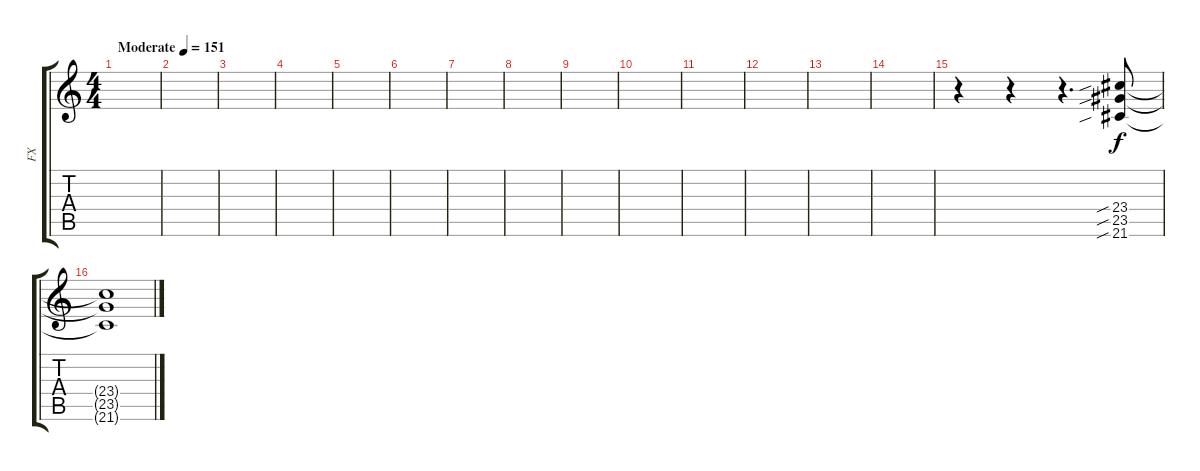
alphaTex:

\track ("FX" "FX") {instrument seashore}
\staff {score tabs}
\tuning (E4 B3 G3 D3 A2 E2) {hide}
\ts (4 4)
\tempo (151 "Moderate")
\clef g2
\ks c
|
|
|
|
|
|
|
|
|
|
|
|
|
|
r.4 r.4 r.4{d} (23.4{sib} 23.5{sib} 21.6{sib}).8 |
(23.4{t} 23.5{t} 21.6{t}).1{dy f}
